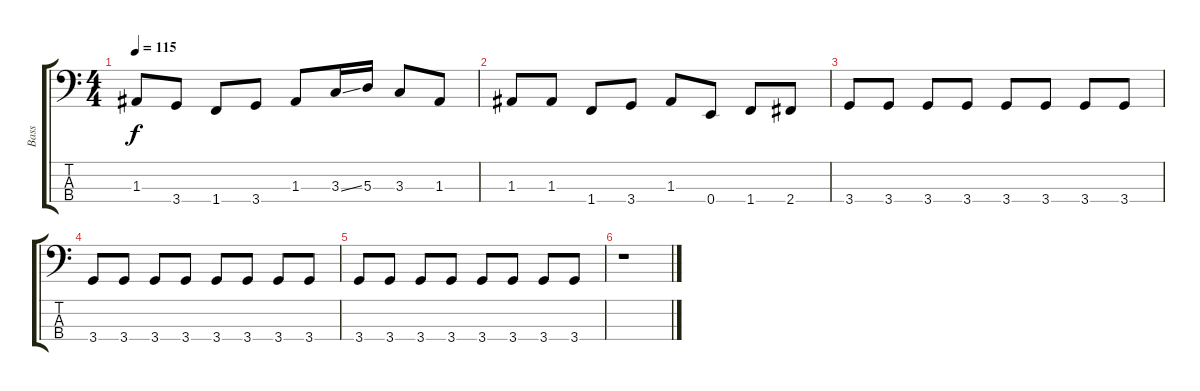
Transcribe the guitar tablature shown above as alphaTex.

\track ("Bass" "Bass") {instrument electricbassfinger}
\staff {score tabs}
\tuning (G2 D2 A1 E1) {hide}
\ts (4 4)
\tempo 115
\clef f4
\ks c
1.3.8{dy f} 3.4.8 1.4.8 3.4.8 1.3.8 3.3{ss}.16 5.3.16 3.3.8 1.3.8 |
1.3.8 1.3.8 1.4.8 3.4.8 1.3.8 0.4.8 1.4.8 2.4.8 |
3.4.8 3.4.8 3.4.8 3.4.8 3.4.8 3.4.8 3.4.8 3.4.8 |
3.4.8 3.4.8 3.4.8 3.4.8 3.4.8 3.4.8 3.4.8 3.4.8 |
3.4.8 3.4.8 3.4.8 3.4.8 3.4.8 3.4.8 3.4.8 3.4.8 |
r.1
